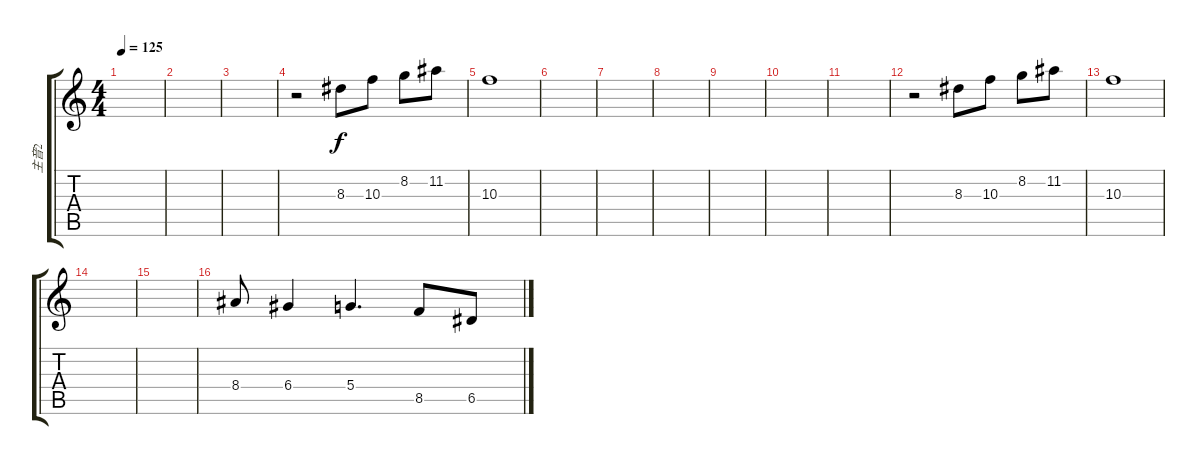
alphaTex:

\track ("主音2" "主音2") {instrument acousticguitarsteel}
\staff {score tabs}
\tuning (E4 B3 G3 D3 A2 E2) {hide}
\ts (4 4)
\tempo 125
\clef g2
\ks c
|
|
|
r.2 8.3.8 10.3.8 8.2.8 11.2.8 |
10.3.1 |
|
|
|
|
|
|
r.2 8.3.8 10.3.8 8.2.8 11.2.8 |
10.3.1 |
|
|
8.4.8 6.4.4 5.4.4{d} 8.5.8 6.5.8
